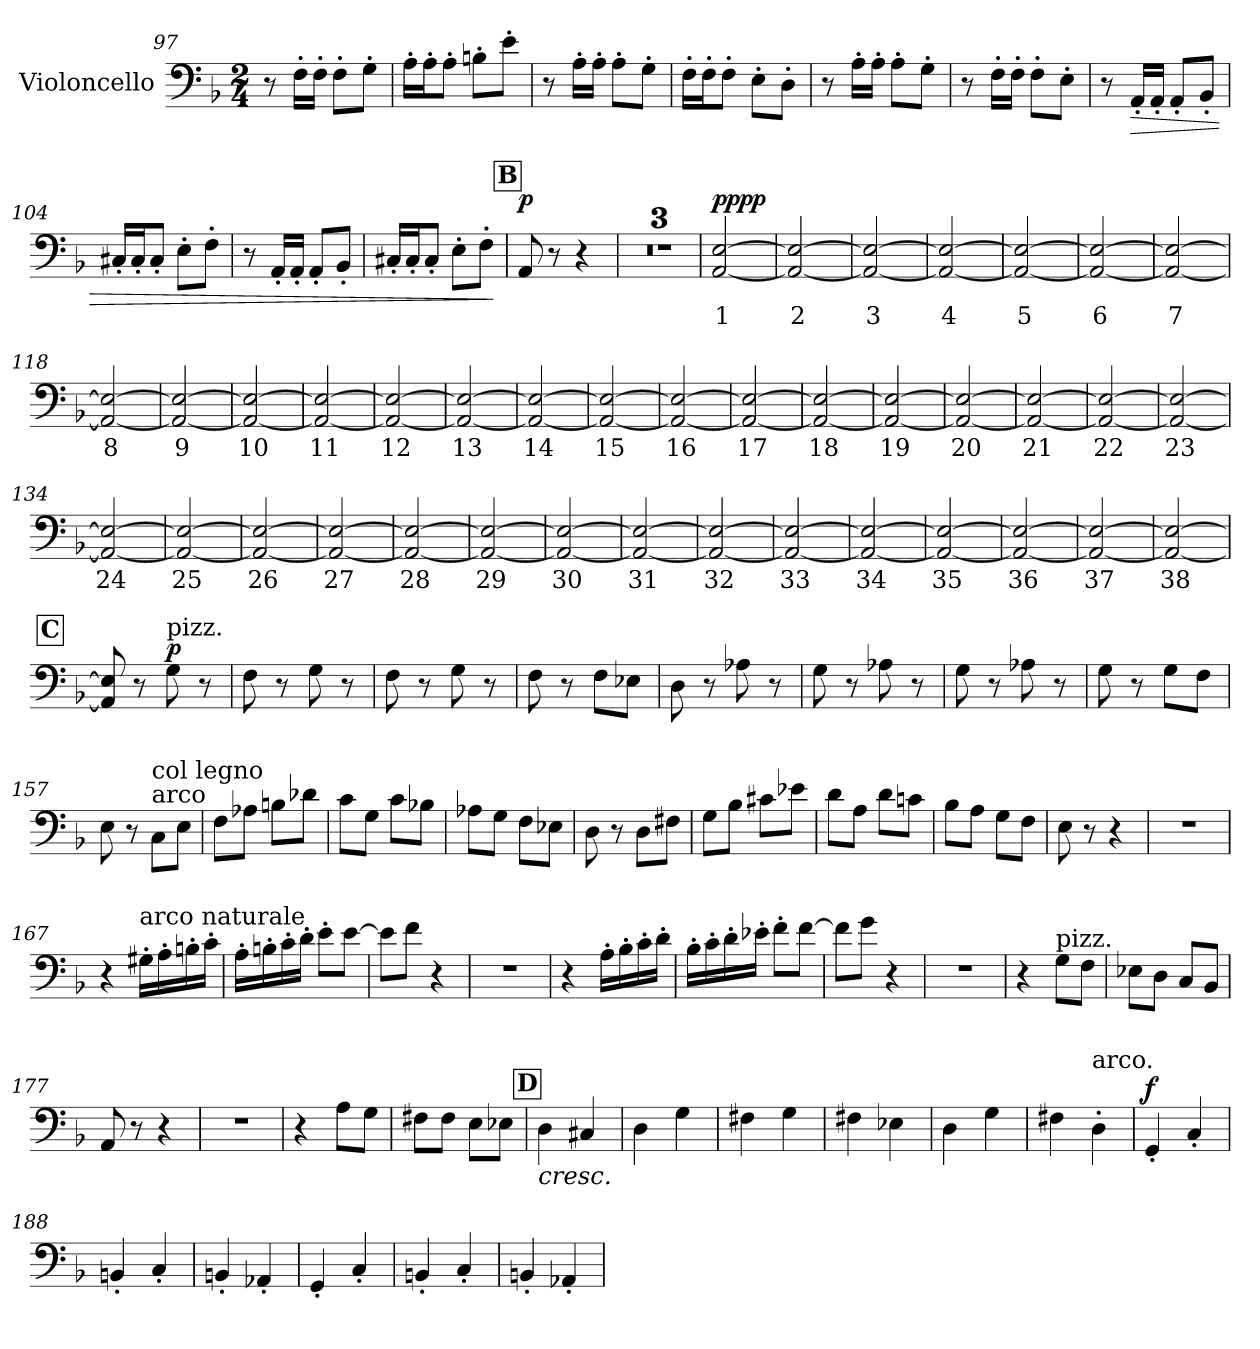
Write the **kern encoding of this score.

**kern	**text	**dynam
*part1	*part1	*part1
*staff1	*staff1	*staff1
*I"Violoncello	*	*
*I'Vc.	*	*
*clefF4	*	*
*k[b-]	*	*
*M2/4	*	*
=97	=97	=97
8r	.	.
16F'\LL	.	.
16F'\JJ	.	.
8F'\L	.	.
8G'\J	.	.
=98	=98	=98
16A'\LL	.	.
16A'\J	.	.
8A'\J	.	.
8Bn'\L	.	.
8e'\J	.	.
!!LO:LB:g=z
=99	=99	=99
8r	.	.
16A'\LL	.	.
16A'\JJ	.	.
8A'\L	.	.
8G'\J	.	.
=100	=100	=100
16F'\LL	.	.
16F'\J	.	.
8F'\J	.	.
8E'\L	.	.
8D'\J	.	.
=101	=101	=101
8r	.	.
16A'\LL	.	.
16A'\JJ	.	.
8A'\L	.	.
8G'\J	.	.
=102	=102	=102
8r	.	.
16F'\LL	.	.
16F'\JJ	.	.
8F'\L	.	.
8E'\J	.	.
=103	=103	=103
8r	.	.
!	!	!LO:HP:b
16AA'/LL	.	>
16AA'/JJ	.	.
8AA'/L	.	.
8BB-'/J	.	.
=104	=104	=104
16C#X'/LL	.	.
16C#'/J	.	.
8C#'/J	.	.
8E'\L	.	.
8F'\J	.	.
=105	=105	=105
8r	.	.
16AA'/LL	.	.
16AA'/JJ	.	.
8AA'/L	.	.
8BB-'/J	.	.
=106	=106	=106
16C#X'/LL	.	.
16C#'/J	.	.
8C#'/J	.	.
8E'\L	.	.
8F'\J	.	.
.	.	]
!!LO:LB:g=z
!!LO:REH:place=s1:a:B:fs=14:t=B
=107	=107	=107
!	!	!LO:DY:b
8AA/	.	p
8r	.	.
4r	.	.
=108	=108	=108
2r	.	.
=109	=109	=109
2r	.	.
=110	=110	=110
2r	.	.
=111	=111	=111
!	!LO:LY:b	!LO:DY:b
!	!	!LO:DY:n=1:b
[2AA/ [2E/	1	pp pp
=112	=112	=112
!	!LO:LY:a	!
2AA/_ 2E/_	2	.
=113	=113	=113
!	!LO:LY:a	!
2AA/_ 2E/_	3	.
=114	=114	=114
!	!LO:LY:a	!
2AA/_ 2E/_	4	.
=115	=115	=115
!	!LO:LY:a	!
2AA/_ 2E/_	5	.
=116	=116	=116
!	!LO:LY:a	!
2AA/_ 2E/_	6	.
=117	=117	=117
!	!LO:LY:a	!
2AA/_ 2E/_	7	.
=118	=118	=118
!	!LO:LY:a	!
2AA/_ 2E/_	8	.
=119	=119	=119
!	!LO:LY:a	!
2AA/_ 2E/_	9	.
=120	=120	=120
!	!LO:LY:a	!
2AA/_ 2E/_	10	.
=121	=121	=121
!	!LO:LY:a	!
2AA/_ 2E/_	11	.
=122	=122	=122
!	!LO:LY:a	!
2AA/_ 2E/_	12	.
=123	=123	=123
!	!LO:LY:a	!
2AA/_ 2E/_	13	.
=124	=124	=124
!	!LO:LY:a	!
2AA/_ 2E/_	14	.
=125	=125	=125
!	!LO:LY:a	!
2AA/_ 2E/_	15	.
=126	=126	=126
!	!LO:LY:a	!
2AA/_ 2E/_	16	.
=127	=127	=127
!	!LO:LY:a	!
2AA/_ 2E/_	17	.
!!LO:LB:g=z
=128	=128	=128
!	!LO:LY:a	!
2AA/_ 2E/_	18	.
=129	=129	=129
!	!LO:LY:a	!
2AA/_ 2E/_	19	.
=130	=130	=130
!	!LO:LY:a	!
2AA/_ 2E/_	20	.
=131	=131	=131
!	!LO:LY:a	!
2AA/_ 2E/_	21	.
=132	=132	=132
!	!LO:LY:a	!
2AA/_ 2E/_	22	.
=133	=133	=133
!	!LO:LY:a	!
2AA/_ 2E/_	23	.
=134	=134	=134
!	!LO:LY:a	!
2AA/_ 2E/_	24	.
=135	=135	=135
!	!LO:LY:a	!
2AA/_ 2E/_	25	.
=136	=136	=136
!	!LO:LY:a	!
2AA/_ 2E/_	26	.
=137	=137	=137
!	!LO:LY:a	!
2AA/_ 2E/_	27	.
=138	=138	=138
!	!LO:LY:a	!
2AA/_ 2E/_	28	.
=139	=139	=139
!	!LO:LY:a	!
2AA/_ 2E/_	29	.
=140	=140	=140
!	!LO:LY:a	!
2AA/_ 2E/_	30	.
=141	=141	=141
!	!LO:LY:a	!
2AA/_ 2E/_	31	.
=142	=142	=142
!	!LO:LY:a	!
2AA/_ 2E/_	32	.
=143	=143	=143
!	!LO:LY:a	!
2AA/_ 2E/_	33	.
=144	=144	=144
!	!LO:LY:a	!
2AA/_ 2E/_	34	.
=145	=145	=145
!	!LO:LY:a	!
2AA/_ 2E/_	35	.
=146	=146	=146
!	!LO:LY:a	!
2AA/_ 2E/_	36	.
=147	=147	=147
!	!LO:LY:a	!
2AA/_ 2E/_	37	.
!!LO:LB:g=z
=148	=148	=148
!	!LO:LY:a	!
2AA/_ 2E/_	38	.
!!LO:REH:place=s1:a:B:fs=14:t=C
=149	=149	=149
8AA/] 8E/]	.	.
8r	.	.
!LO:TX:a:t=pizz.	!	!
!	!	!LO:DY:b
8G\	.	p
8r	.	.
=150	=150	=150
8F\	.	.
8r	.	.
8G\	.	.
8r	.	.
=151	=151	=151
8F\	.	.
8r	.	.
8G\	.	.
8r	.	.
=152	=152	=152
8F\	.	.
8r	.	.
8F\L	.	.
8E-X\J	.	.
=153	=153	=153
8D\	.	.
8r	.	.
8A-X\	.	.
8r	.	.
=154	=154	=154
8G\	.	.
8r	.	.
8A-X\	.	.
8r	.	.
=155	=155	=155
8G\	.	.
8r	.	.
8A-X\	.	.
8r	.	.
=156	=156	=156
8G\	.	.
8r	.	.
8G\L	.	.
8F\J	.	.
=157	=157	=157
8E\	.	.
8r	.	.
!LO:TX:a:t=arco	!	!
!LO:TX:a:t=col legno	!	!
8C\L	.	.
8E\J	.	.
!!LO:LB:g=z
=158	=158	=158
8F\L	.	.
8A-X\J	.	.
8Bn\L	.	.
8d-X\J	.	.
=159	=159	=159
8c\L	.	.
8G\J	.	.
8c\L	.	.
8B-X\J	.	.
=160	=160	=160
8A-X\L	.	.
8G\J	.	.
8F\L	.	.
8E-X\J	.	.
=161	=161	=161
8D\	.	.
8r	.	.
8D\L	.	.
8F#X\J	.	.
=162	=162	=162
8G\L	.	.
8B-\J	.	.
8c#X\L	.	.
8e-X\J	.	.
=163	=163	=163
8d\L	.	.
8A\J	.	.
8d\L	.	.
8cn\J	.	.
=164	=164	=164
8B-\L	.	.
8A\J	.	.
8G\L	.	.
8F\J	.	.
=165	=165	=165
8E\	.	.
8r	.	.
4r	.	.
=166	=166	=166
2r	.	.
!!LO:LB:g=z
=167	=167	=167
4r	.	.
!LO:TX:a:t=arco naturale	!	!
16G#X'\LL	.	.
16A'\	.	.
16Bn'\	.	.
16c'\JJ	.	.
=168	=168	=168
16A'\LL	.	.
16Bn'\	.	.
16c'\	.	.
16d'\JJ	.	.
8e'\L	.	.
[8e\J	.	.
=169	=169	=169
8e\L]	.	.
8f\J	.	.
4r	.	.
=170	=170	=170
2r	.	.
=171	=171	=171
4r	.	.
16A'\LL	.	.
16B-'\	.	.
16c'\	.	.
16d'\JJ	.	.
=172	=172	=172
16B-'\LL	.	.
16c'\	.	.
16d'\	.	.
16e-X'\JJ	.	.
8f'\L	.	.
[8f\J	.	.
=173	=173	=173
8f\L]	.	.
8g\J	.	.
4r	.	.
=174	=174	=174
2r	.	.
=175	=175	=175
4r	.	.
!LO:TX:a:t=pizz.	!	!
8G\L	.	.
8F\J	.	.
!!LO:LB:g=z
=176	=176	=176
8E-X\L	.	.
8D\J	.	.
8C/L	.	.
8BB-/J	.	.
=177	=177	=177
8AA/	.	.
8r	.	.
4r	.	.
=178	=178	=178
2r	.	.
=179	=179	=179
4r	.	.
8A\L	.	.
8G\J	.	.
=180	=180	=180
8F#X\L	.	.
8F#\J	.	.
8E\L	.	.
8E-X\J	.	.
!!LO:REH:place=s1:a:B:fs=14:t=D
=181	=181	=181
!LO:TX:b:i:t=cresc.	!	!
4D\	.	.
4C#X/	.	.
=182	=182	=182
4D\	.	.
4G\	.	.
=183	=183	=183
4F#X\	.	.
4G\	.	.
=184	=184	=184
4F#X\	.	.
4E-X\	.	.
=185	=185	=185
4D\	.	.
4G\	.	.
=186	=186	=186
4F#X\	.	.
!LO:TX:a:t=arco.	!	!
4D'\	.	.
=187	=187	=187
!	!	!LO:DY:b
4GG'/	.	f
4C'/	.	.
=188	=188	=188
4BBn'/	.	.
4C'/	.	.
=189	=189	=189
4BBn'/	.	.
4AA-X'/	.	.
!!LO:LB:g=z
=190	=190	=190
4GG'/	.	.
4C'/	.	.
=191	=191	=191
4BBn'/	.	.
4C'/	.	.
=192	=192	=192
4BBn'/	.	.
4AA-X'/	.	.
=	=	=
*-	*-	*-
